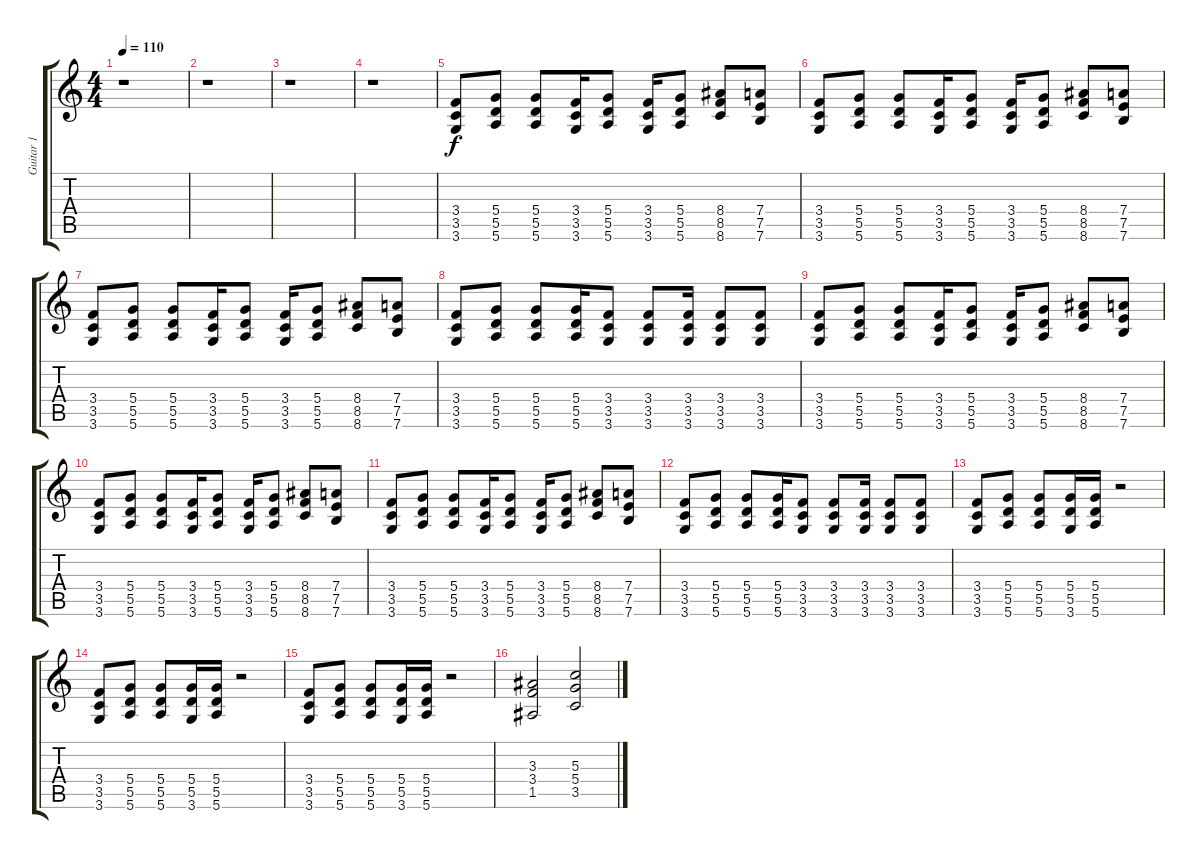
\track ("Guitar 1" "Guitar 1") {instrument distortionguitar}
\staff {score tabs}
\tuning (E4 B3 G3 D3 A2 E2) {hide}
\ts (4 4)
\tempo 110
\clef g2
\ks c
r.1{dy f instrument distortionguitar} |
r.1 |
r.1 |
r.1 |
(3.4 3.5 3.6).8 (5.4 5.5 5.6).8 (5.4 5.5 5.6).8 (3.4 3.5 3.6).16 (5.4 5.5 5.6).8 (3.4 3.5 3.6).16 (5.4 5.5 5.6).8 (8.4 8.5 8.6).8 (7.4 7.5 7.6).8 |
(3.4 3.5 3.6).8 (5.4 5.5 5.6).8 (5.4 5.5 5.6).8 (3.4 3.5 3.6).16 (5.4 5.5 5.6).8 (3.4 3.5 3.6).16 (5.4 5.5 5.6).8 (8.4 8.5 8.6).8 (7.4 7.5 7.6).8 |
(3.4 3.5 3.6).8 (5.4 5.5 5.6).8 (5.4 5.5 5.6).8 (3.4 3.5 3.6).16 (5.4 5.5 5.6).8 (3.4 3.5 3.6).16 (5.4 5.5 5.6).8 (8.4 8.5 8.6).8 (7.4 7.5 7.6).8 |
(3.4 3.5 3.6).8 (5.4 5.5 5.6).8 (5.4 5.5 5.6).8 (5.4 5.5 5.6).16 (3.4 3.5 3.6).8 (3.4 3.5 3.6).8 (3.4 3.5 3.6).16 (3.4 3.5 3.6).8 (3.4 3.5 3.6).8 |
(3.4 3.5 3.6).8 (5.4 5.5 5.6).8 (5.4 5.5 5.6).8 (3.4 3.5 3.6).16 (5.4 5.5 5.6).8 (3.4 3.5 3.6).16 (5.4 5.5 5.6).8 (8.4 8.5 8.6).8 (7.4 7.5 7.6).8 |
(3.4 3.5 3.6).8 (5.4 5.5 5.6).8 (5.4 5.5 5.6).8 (3.4 3.5 3.6).16 (5.4 5.5 5.6).8 (3.4 3.5 3.6).16 (5.4 5.5 5.6).8 (8.4 8.5 8.6).8 (7.4 7.5 7.6).8 |
(3.4 3.5 3.6).8 (5.4 5.5 5.6).8 (5.4 5.5 5.6).8 (3.4 3.5 3.6).16 (5.4 5.5 5.6).8 (3.4 3.5 3.6).16 (5.4 5.5 5.6).8 (8.4 8.5 8.6).8 (7.4 7.5 7.6).8 |
(3.4 3.5 3.6).8 (5.4 5.5 5.6).8 (5.4 5.5 5.6).8 (5.4 5.5 5.6).16 (3.4 3.5 3.6).8 (3.4 3.5 3.6).8 (3.4 3.5 3.6).16 (3.4 3.5 3.6).8 (3.4 3.5 3.6).8 |
(3.4 3.5 3.6).8 (5.4 5.5 5.6).8 (5.4 5.5 5.6).8 (5.4 5.5 3.6).16 (5.4 5.5 5.6).16 r.2 |
(3.4 3.5 3.6).8 (5.4 5.5 5.6).8 (5.4 5.5 5.6).8 (5.4 5.5 3.6).16 (5.4 5.5 5.6).16 r.2 |
(3.4 3.5 3.6).8 (5.4 5.5 5.6).8 (5.4 5.5 5.6).8 (5.4 5.5 3.6).16 (5.4 5.5 5.6).16 r.2 |
(3.3 3.4 1.5).2 (5.3 5.4 3.5).2
